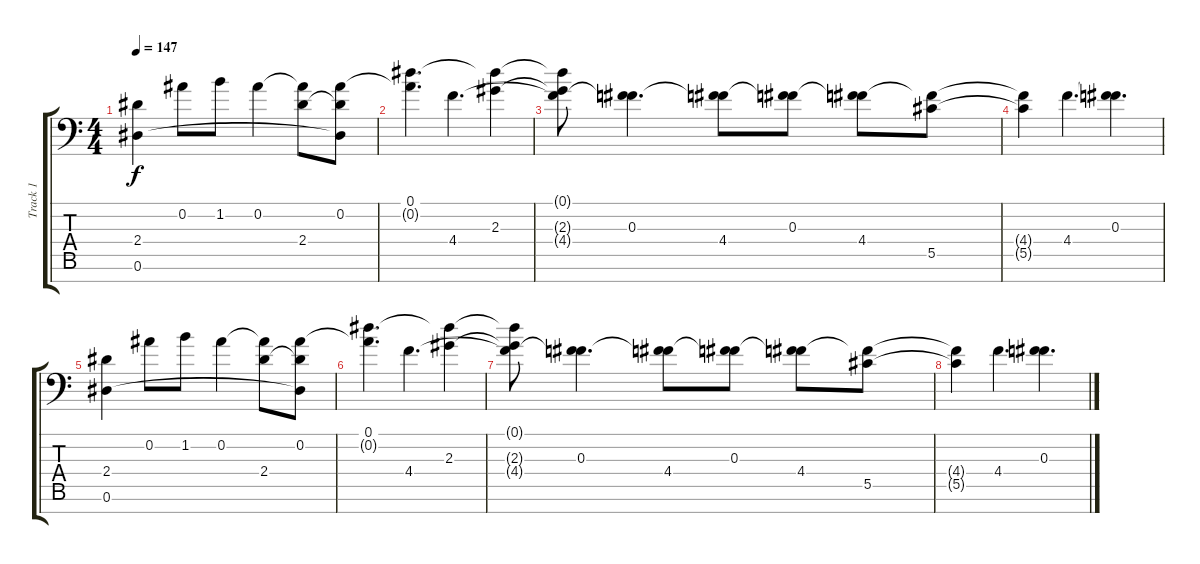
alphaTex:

\track ("Track 1" "Track 1") {instrument acousticguitarsteel}
\staff {score tabs}
\tuning (Eb4 Bb3 Gb3 Db3 Ab2 Eb2 Bb1) {hide}
\ts (4 4)
\tempo 147
\clef f4
\ks c
(2.4 0.6).4{dy f} 0.2.8 1.2.8 0.2.4 (0.2{t} 2.4).8 (0.2 2.4{t} 0.6{t}).8 |
(0.1 0.2{t}).4{d} 4.4.4{d} (0.1{t} 2.3).4 |
(0.1{t} 2.3{t} 4.4{t}).8 (0.3 4.4{t}).4{d} (0.3{t} 4.4).8 (0.3 4.4{t}).8 (0.3{t} 4.4).8 (4.4{t} 5.5).8 |
(4.4{t} 5.5{t}).4 4.4.4{d} (0.3 4.4{t}).4{d} |
(2.4 0.6).4 0.2.8 1.2.8 0.2.4 (0.2{t} 2.4).8 (0.2 2.4{t} 0.6{t}).8 |
(0.1 0.2{t}).4{d} 4.4.4{d} (0.1{t} 2.3).4 |
(0.1{t} 2.3{t} 4.4{t}).8 (0.3 4.4{t}).4{d} (0.3{t} 4.4).8 (0.3 4.4{t}).8 (0.3{t} 4.4).8 (4.4{t} 5.5).8 |
(4.4{t} 5.5{t}).4 4.4.4{d} (0.3 4.4{t}).4{d}
